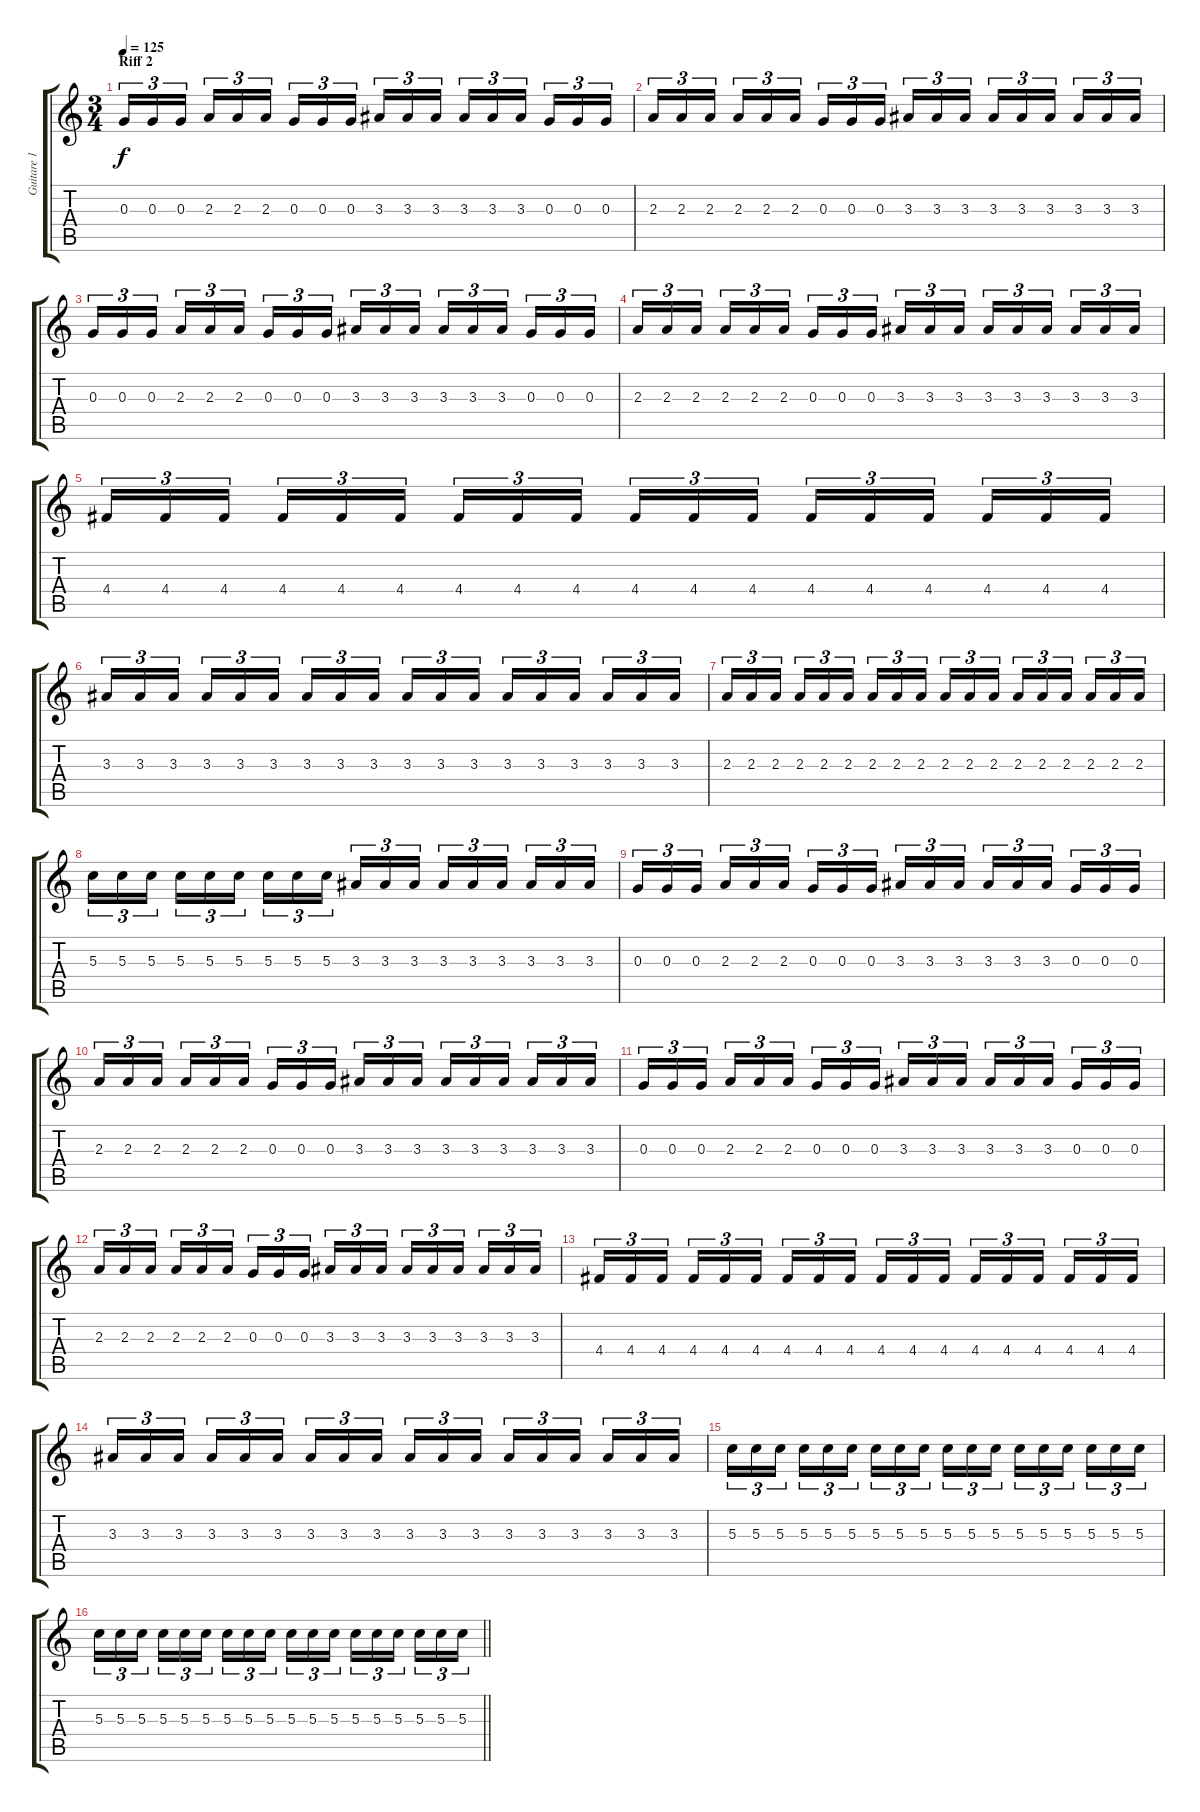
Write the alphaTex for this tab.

\track ("Guitare 1" "Guitare 1") {instrument distortionguitar}
\staff {score tabs}
\tuning (D4 A3 G3 D3 A2 E2) {hide}
\ts (3 4)
\section ("" "Riff 2")
\tempo 125
\clef g2
\ks c
0.3.16{tu (3 2) dy f} 0.3.16{tu (3 2)} 0.3.16{tu (3 2) beam splitsecondary} 2.3.16{tu (3 2)} 2.3.16{tu (3 2)} 2.3.16{tu (3 2)} 0.3.16{tu (3 2)} 0.3.16{tu (3 2)} 0.3.16{tu (3 2) beam splitsecondary} 3.3.16{tu (3 2)} 3.3.16{tu (3 2)} 3.3.16{tu (3 2)} 3.3.16{tu (3 2)} 3.3.16{tu (3 2)} 3.3.16{tu (3 2) beam splitsecondary} 0.3.16{tu (3 2)} 0.3.16{tu (3 2)} 0.3.16{tu (3 2)} |
2.3.16{tu (3 2)} 2.3.16{tu (3 2)} 2.3.16{tu (3 2) beam splitsecondary} 2.3.16{tu (3 2)} 2.3.16{tu (3 2)} 2.3.16{tu (3 2)} 0.3.16{tu (3 2)} 0.3.16{tu (3 2)} 0.3.16{tu (3 2) beam splitsecondary} 3.3.16{tu (3 2)} 3.3.16{tu (3 2)} 3.3.16{tu (3 2)} 3.3.16{tu (3 2)} 3.3.16{tu (3 2)} 3.3.16{tu (3 2) beam splitsecondary} 3.3.16{tu (3 2)} 3.3.16{tu (3 2)} 3.3.16{tu (3 2)} |
0.3.16{tu (3 2)} 0.3.16{tu (3 2)} 0.3.16{tu (3 2) beam splitsecondary} 2.3.16{tu (3 2)} 2.3.16{tu (3 2)} 2.3.16{tu (3 2)} 0.3.16{tu (3 2)} 0.3.16{tu (3 2)} 0.3.16{tu (3 2) beam splitsecondary} 3.3.16{tu (3 2)} 3.3.16{tu (3 2)} 3.3.16{tu (3 2)} 3.3.16{tu (3 2)} 3.3.16{tu (3 2)} 3.3.16{tu (3 2) beam splitsecondary} 0.3.16{tu (3 2)} 0.3.16{tu (3 2)} 0.3.16{tu (3 2)} |
2.3.16{tu (3 2)} 2.3.16{tu (3 2)} 2.3.16{tu (3 2) beam splitsecondary} 2.3.16{tu (3 2)} 2.3.16{tu (3 2)} 2.3.16{tu (3 2)} 0.3.16{tu (3 2)} 0.3.16{tu (3 2)} 0.3.16{tu (3 2) beam splitsecondary} 3.3.16{tu (3 2)} 3.3.16{tu (3 2)} 3.3.16{tu (3 2)} 3.3.16{tu (3 2)} 3.3.16{tu (3 2)} 3.3.16{tu (3 2) beam splitsecondary} 3.3.16{tu (3 2)} 3.3.16{tu (3 2)} 3.3.16{tu (3 2)} |
4.4.16{tu (3 2)} 4.4.16{tu (3 2)} 4.4.16{tu (3 2) beam splitsecondary} 4.4.16{tu (3 2)} 4.4.16{tu (3 2)} 4.4.16{tu (3 2)} 4.4.16{tu (3 2)} 4.4.16{tu (3 2)} 4.4.16{tu (3 2) beam splitsecondary} 4.4.16{tu (3 2)} 4.4.16{tu (3 2)} 4.4.16{tu (3 2)} 4.4.16{tu (3 2)} 4.4.16{tu (3 2)} 4.4.16{tu (3 2) beam splitsecondary} 4.4.16{tu (3 2)} 4.4.16{tu (3 2)} 4.4.16{tu (3 2)} |
3.3.16{tu (3 2)} 3.3.16{tu (3 2)} 3.3.16{tu (3 2) beam splitsecondary} 3.3.16{tu (3 2)} 3.3.16{tu (3 2)} 3.3.16{tu (3 2)} 3.3.16{tu (3 2)} 3.3.16{tu (3 2)} 3.3.16{tu (3 2) beam splitsecondary} 3.3.16{tu (3 2)} 3.3.16{tu (3 2)} 3.3.16{tu (3 2)} 3.3.16{tu (3 2)} 3.3.16{tu (3 2)} 3.3.16{tu (3 2) beam splitsecondary} 3.3.16{tu (3 2)} 3.3.16{tu (3 2)} 3.3.16{tu (3 2)} |
2.3.16{tu (3 2)} 2.3.16{tu (3 2)} 2.3.16{tu (3 2) beam splitsecondary} 2.3.16{tu (3 2)} 2.3.16{tu (3 2)} 2.3.16{tu (3 2)} 2.3.16{tu (3 2)} 2.3.16{tu (3 2)} 2.3.16{tu (3 2) beam splitsecondary} 2.3.16{tu (3 2)} 2.3.16{tu (3 2)} 2.3.16{tu (3 2)} 2.3.16{tu (3 2)} 2.3.16{tu (3 2)} 2.3.16{tu (3 2) beam splitsecondary} 2.3.16{tu (3 2)} 2.3.16{tu (3 2)} 2.3.16{tu (3 2)} |
5.3.16{tu (3 2)} 5.3.16{tu (3 2)} 5.3.16{tu (3 2) beam splitsecondary} 5.3.16{tu (3 2)} 5.3.16{tu (3 2)} 5.3.16{tu (3 2)} 5.3.16{tu (3 2)} 5.3.16{tu (3 2)} 5.3.16{tu (3 2) beam splitsecondary} 3.3.16{tu (3 2)} 3.3.16{tu (3 2)} 3.3.16{tu (3 2)} 3.3.16{tu (3 2)} 3.3.16{tu (3 2)} 3.3.16{tu (3 2) beam splitsecondary} 3.3.16{tu (3 2)} 3.3.16{tu (3 2)} 3.3.16{tu (3 2)} |
0.3.16{tu (3 2)} 0.3.16{tu (3 2)} 0.3.16{tu (3 2) beam splitsecondary} 2.3.16{tu (3 2)} 2.3.16{tu (3 2)} 2.3.16{tu (3 2)} 0.3.16{tu (3 2)} 0.3.16{tu (3 2)} 0.3.16{tu (3 2) beam splitsecondary} 3.3.16{tu (3 2)} 3.3.16{tu (3 2)} 3.3.16{tu (3 2)} 3.3.16{tu (3 2)} 3.3.16{tu (3 2)} 3.3.16{tu (3 2) beam splitsecondary} 0.3.16{tu (3 2)} 0.3.16{tu (3 2)} 0.3.16{tu (3 2)} |
2.3.16{tu (3 2)} 2.3.16{tu (3 2)} 2.3.16{tu (3 2) beam splitsecondary} 2.3.16{tu (3 2)} 2.3.16{tu (3 2)} 2.3.16{tu (3 2)} 0.3.16{tu (3 2)} 0.3.16{tu (3 2)} 0.3.16{tu (3 2) beam splitsecondary} 3.3.16{tu (3 2)} 3.3.16{tu (3 2)} 3.3.16{tu (3 2)} 3.3.16{tu (3 2)} 3.3.16{tu (3 2)} 3.3.16{tu (3 2) beam splitsecondary} 3.3.16{tu (3 2)} 3.3.16{tu (3 2)} 3.3.16{tu (3 2)} |
0.3.16{tu (3 2)} 0.3.16{tu (3 2)} 0.3.16{tu (3 2) beam splitsecondary} 2.3.16{tu (3 2)} 2.3.16{tu (3 2)} 2.3.16{tu (3 2)} 0.3.16{tu (3 2)} 0.3.16{tu (3 2)} 0.3.16{tu (3 2) beam splitsecondary} 3.3.16{tu (3 2)} 3.3.16{tu (3 2)} 3.3.16{tu (3 2)} 3.3.16{tu (3 2)} 3.3.16{tu (3 2)} 3.3.16{tu (3 2) beam splitsecondary} 0.3.16{tu (3 2)} 0.3.16{tu (3 2)} 0.3.16{tu (3 2)} |
2.3.16{tu (3 2)} 2.3.16{tu (3 2)} 2.3.16{tu (3 2) beam splitsecondary} 2.3.16{tu (3 2)} 2.3.16{tu (3 2)} 2.3.16{tu (3 2)} 0.3.16{tu (3 2)} 0.3.16{tu (3 2)} 0.3.16{tu (3 2) beam splitsecondary} 3.3.16{tu (3 2)} 3.3.16{tu (3 2)} 3.3.16{tu (3 2)} 3.3.16{tu (3 2)} 3.3.16{tu (3 2)} 3.3.16{tu (3 2) beam splitsecondary} 3.3.16{tu (3 2)} 3.3.16{tu (3 2)} 3.3.16{tu (3 2)} |
4.4.16{tu (3 2)} 4.4.16{tu (3 2)} 4.4.16{tu (3 2) beam splitsecondary} 4.4.16{tu (3 2)} 4.4.16{tu (3 2)} 4.4.16{tu (3 2)} 4.4.16{tu (3 2)} 4.4.16{tu (3 2)} 4.4.16{tu (3 2) beam splitsecondary} 4.4.16{tu (3 2)} 4.4.16{tu (3 2)} 4.4.16{tu (3 2)} 4.4.16{tu (3 2)} 4.4.16{tu (3 2)} 4.4.16{tu (3 2) beam splitsecondary} 4.4.16{tu (3 2)} 4.4.16{tu (3 2)} 4.4.16{tu (3 2)} |
3.3.16{tu (3 2)} 3.3.16{tu (3 2)} 3.3.16{tu (3 2) beam splitsecondary} 3.3.16{tu (3 2)} 3.3.16{tu (3 2)} 3.3.16{tu (3 2)} 3.3.16{tu (3 2)} 3.3.16{tu (3 2)} 3.3.16{tu (3 2) beam splitsecondary} 3.3.16{tu (3 2)} 3.3.16{tu (3 2)} 3.3.16{tu (3 2)} 3.3.16{tu (3 2)} 3.3.16{tu (3 2)} 3.3.16{tu (3 2) beam splitsecondary} 3.3.16{tu (3 2)} 3.3.16{tu (3 2)} 3.3.16{tu (3 2)} |
5.3.16{tu (3 2)} 5.3.16{tu (3 2)} 5.3.16{tu (3 2) beam splitsecondary} 5.3.16{tu (3 2)} 5.3.16{tu (3 2)} 5.3.16{tu (3 2)} 5.3.16{tu (3 2)} 5.3.16{tu (3 2)} 5.3.16{tu (3 2) beam splitsecondary} 5.3.16{tu (3 2)} 5.3.16{tu (3 2)} 5.3.16{tu (3 2)} 5.3.16{tu (3 2)} 5.3.16{tu (3 2)} 5.3.16{tu (3 2) beam splitsecondary} 5.3.16{tu (3 2)} 5.3.16{tu (3 2)} 5.3.16{tu (3 2)} |
\barLineRight lightlight
5.3.16{tu (3 2)} 5.3.16{tu (3 2)} 5.3.16{tu (3 2) beam splitsecondary} 5.3.16{tu (3 2)} 5.3.16{tu (3 2)} 5.3.16{tu (3 2)} 5.3.16{tu (3 2)} 5.3.16{tu (3 2)} 5.3.16{tu (3 2) beam splitsecondary} 5.3.16{tu (3 2)} 5.3.16{tu (3 2)} 5.3.16{tu (3 2)} 5.3.16{tu (3 2)} 5.3.16{tu (3 2)} 5.3.16{tu (3 2) beam splitsecondary} 5.3.16{tu (3 2)} 5.3.16{tu (3 2)} 5.3.16{tu (3 2)}
